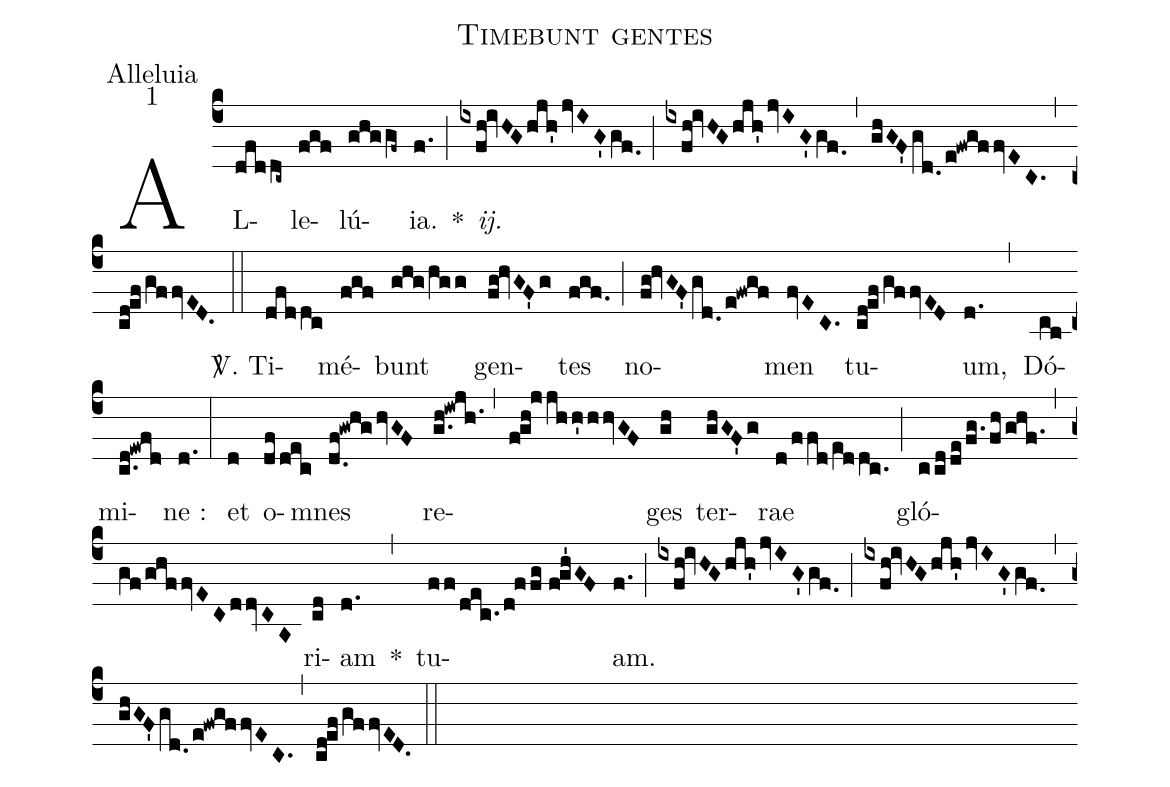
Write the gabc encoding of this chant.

name:Timebunt gentes;
office-part:Alleluia;
mode:1;
%%
(c4) AL(dfddc~)le(fgf)lú(ghggf~){ia}.(f.) *(;) <i>ij.</i>(ixfh!ivHGhjh'jvIG'gf.0) (;) (ixfh!ivHGhjh'jvIG'gf.0) (,) (ghGF'gd.0/e!fwgffvEC.) (,) (cd!ef/gffvED.) (::) <sp>V/</sp>. Ti(dfddc)mé(fgf)bunt(ghg/hgg) gen(fg!hvGF'g)tes(fgf.) (;) no(fg!hvGF'gd.0/e!fwgf)men(fvEC.) tu(cd!ef/gffvED)um,(d.) (,) Dó(cb)mi(c.d!ewfd)ne :(d.) (:) et(d) o(df/dec)mnes(d.0f!gwhghvGF) re(g.h!iwjh.1)(,)(fgh!jjhh'hhvGF)ges(gh) ter(ghGF'g)rae(d/ffd/e[ll:1]ddc.) (;) gló(ccdde/!fg./!fh/!ghf.1)(,)(gf/!ghf/!fvECddv[ll:1]/CA)ri(cd)am(d.) *(,) tu(ff/dec./d!ffg//f!gh'GF)am.(f.) (;) (ixfh!ivHGhjh'jvIG'gf.0) (;) (ixfh!ivHGhjh'jvIG'gf.0) (,) (ghGF'gd.0/e!fwgffvEC.) (,) (cd!ef/gffvED.) (::)
